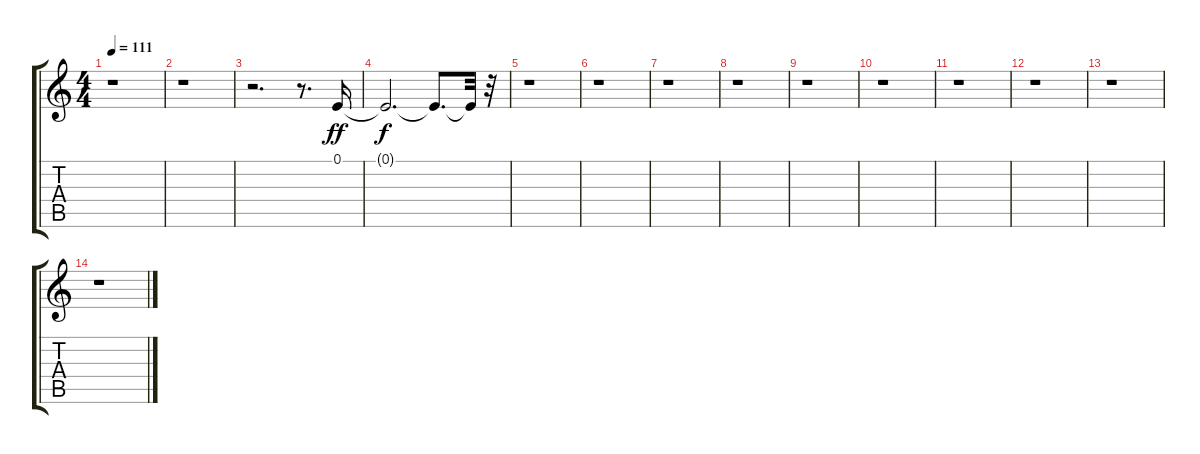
\track "" {instrument synthstrings1}
\staff {score tabs}
\tuning (E4 B3 G3 D3 A2 E2) {hide}
\ts (4 4)
\tempo 111
\clef g2
\ks c
r.1{dy f} |
r.1 |
r.2{d} r.8{d} 0.1.16{dy ff} |
0.1{t}.2{d dy f} 0.1{t}.8{d} 0.1{t}.32 r.32 |
r.1 |
r.1 |
r.1 |
r.1 |
r.1 |
r.1 |
r.1 |
r.1 |
r.1 |
r.1
